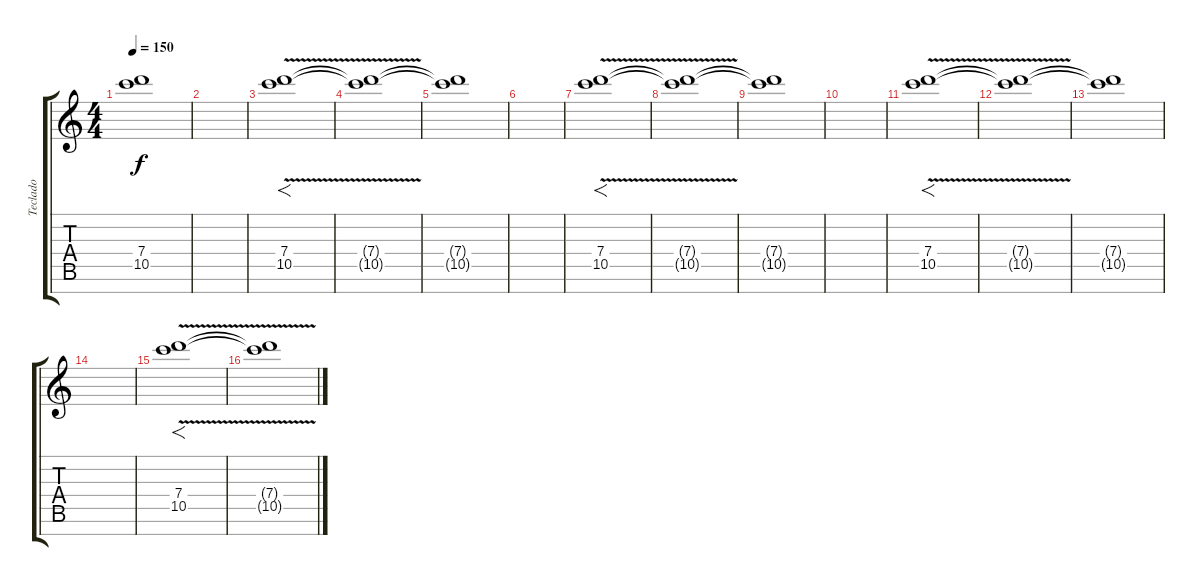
\track ("Teclado" "Teclado") {instrument synthstrings2}
\staff {score tabs}
\tuning (A6 E6 B5 G5 D5 A4 E4) {hide}
\ts (4 4)
\tempo 150
\clef g2
\ks c
(7.4{t} 10.5{t}).1{dy f} |
|
(7.4{v} 10.5{v}).1{f} |
(7.4{t} 10.5{t}).1 |
(7.4{t} 10.5{t}).1 |
|
(7.4{v} 10.5{v}).1{f} |
(7.4{t} 10.5{t}).1 |
(7.4{t} 10.5{t}).1 |
|
(7.4{v} 10.5{v}).1{f} |
(7.4{t} 10.5{t}).1 |
(7.4{t} 10.5{t}).1 |
|
(7.4{v} 10.5{v}).1{f} |
(7.4{t} 10.5{t}).1
